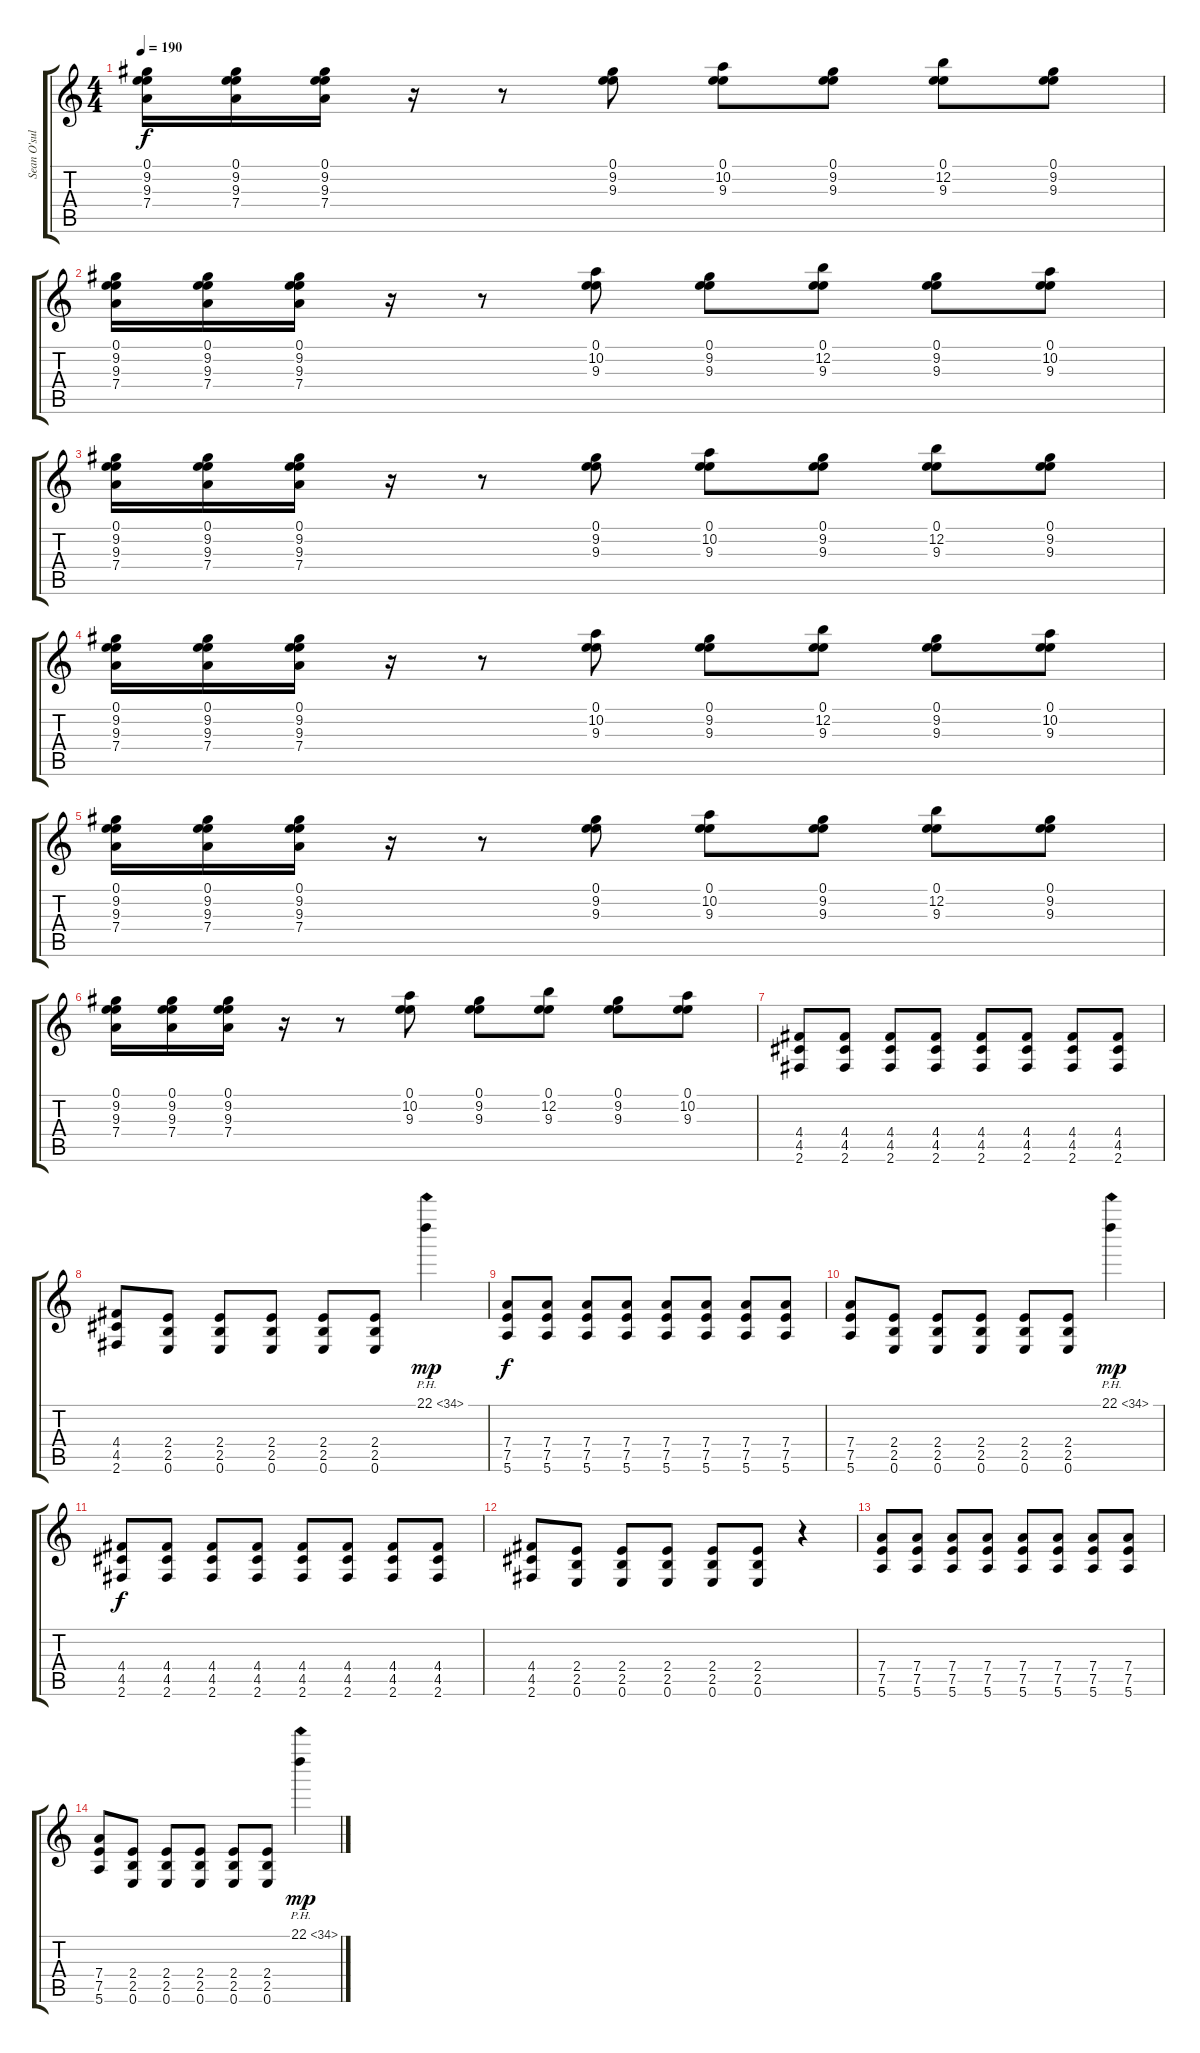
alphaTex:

\track ("Sean O'sullivan " "Sean O'sul") {instrument overdrivenguitar}
\staff {score tabs}
\tuning (E4 B3 G3 D3 A2 E2) {hide}
\ts (4 4)
\tempo 190
\clef g2
\ks c
(0.1 9.2 9.3 7.4).16{dy f} (0.1 9.2 9.3 7.4).16 (0.1 9.2 9.3 7.4).16 r.16 r.8 (0.1 9.2 9.3).8 (0.1 10.2 9.3).8 (0.1 9.2 9.3).8 (0.1 12.2 9.3).8 (0.1 9.2 9.3).8 |
(0.1 9.2 9.3 7.4).16 (0.1 9.2 9.3 7.4).16 (0.1 9.2 9.3 7.4).16 r.16 r.8 (0.1 10.2 9.3).8 (0.1 9.2 9.3).8 (0.1 12.2 9.3).8 (0.1 9.2 9.3).8 (0.1 10.2 9.3).8 |
(0.1 9.2 9.3 7.4).16 (0.1 9.2 9.3 7.4).16 (0.1 9.2 9.3 7.4).16 r.16 r.8 (0.1 9.2 9.3).8 (0.1 10.2 9.3).8 (0.1 9.2 9.3).8 (0.1 12.2 9.3).8 (0.1 9.2 9.3).8 |
(0.1 9.2 9.3 7.4).16 (0.1 9.2 9.3 7.4).16 (0.1 9.2 9.3 7.4).16 r.16 r.8 (0.1 10.2 9.3).8 (0.1 9.2 9.3).8 (0.1 12.2 9.3).8 (0.1 9.2 9.3).8 (0.1 10.2 9.3).8 |
(0.1 9.2 9.3 7.4).16 (0.1 9.2 9.3 7.4).16 (0.1 9.2 9.3 7.4).16 r.16 r.8 (0.1 9.2 9.3).8 (0.1 10.2 9.3).8 (0.1 9.2 9.3).8 (0.1 12.2 9.3).8 (0.1 9.2 9.3).8 |
(0.1 9.2 9.3 7.4).16 (0.1 9.2 9.3 7.4).16 (0.1 9.2 9.3 7.4).16 r.16 r.8 (0.1 10.2 9.3).8 (0.1 9.2 9.3).8 (0.1 12.2 9.3).8 (0.1 9.2 9.3).8 (0.1 10.2 9.3).8 |
(4.4 4.5 2.6).8 (4.4 4.5 2.6).8 (4.4 4.5 2.6).8 (4.4 4.5 2.6).8 (4.4 4.5 2.6).8 (4.4 4.5 2.6).8 (4.4 4.5 2.6).8 (4.4 4.5 2.6).8 |
(4.4 4.5 2.6).8 (2.4 2.5 0.6).8 (2.4 2.5 0.6).8 (2.4 2.5 0.6).8 (2.4 2.5 0.6).8 (2.4 2.5 0.6).8 22.1{ph 12}.4{dy mp} |
(7.4 7.5 5.6).8{dy f} (7.4 7.5 5.6).8 (7.4 7.5 5.6).8 (7.4 7.5 5.6).8 (7.4 7.5 5.6).8 (7.4 7.5 5.6).8 (7.4 7.5 5.6).8 (7.4 7.5 5.6).8 |
(7.4 7.5 5.6).8 (2.4 2.5 0.6).8 (2.4 2.5 0.6).8 (2.4 2.5 0.6).8 (2.4 2.5 0.6).8 (2.4 2.5 0.6).8 22.1{ph 12}.4{dy mp} |
(4.4 4.5 2.6).8{dy f} (4.4 4.5 2.6).8 (4.4 4.5 2.6).8 (4.4 4.5 2.6).8 (4.4 4.5 2.6).8 (4.4 4.5 2.6).8 (4.4 4.5 2.6).8 (4.4 4.5 2.6).8 |
(4.4 4.5 2.6).8 (2.4 2.5 0.6).8 (2.4 2.5 0.6).8 (2.4 2.5 0.6).8 (2.4 2.5 0.6).8 (2.4 2.5 0.6).8 r.4 |
(7.4 7.5 5.6).8 (7.4 7.5 5.6).8 (7.4 7.5 5.6).8 (7.4 7.5 5.6).8 (7.4 7.5 5.6).8 (7.4 7.5 5.6).8 (7.4 7.5 5.6).8 (7.4 7.5 5.6).8 |
(7.4 7.5 5.6).8 (2.4 2.5 0.6).8 (2.4 2.5 0.6).8 (2.4 2.5 0.6).8 (2.4 2.5 0.6).8 (2.4 2.5 0.6).8 22.1{ph 12}.4{dy mp}
